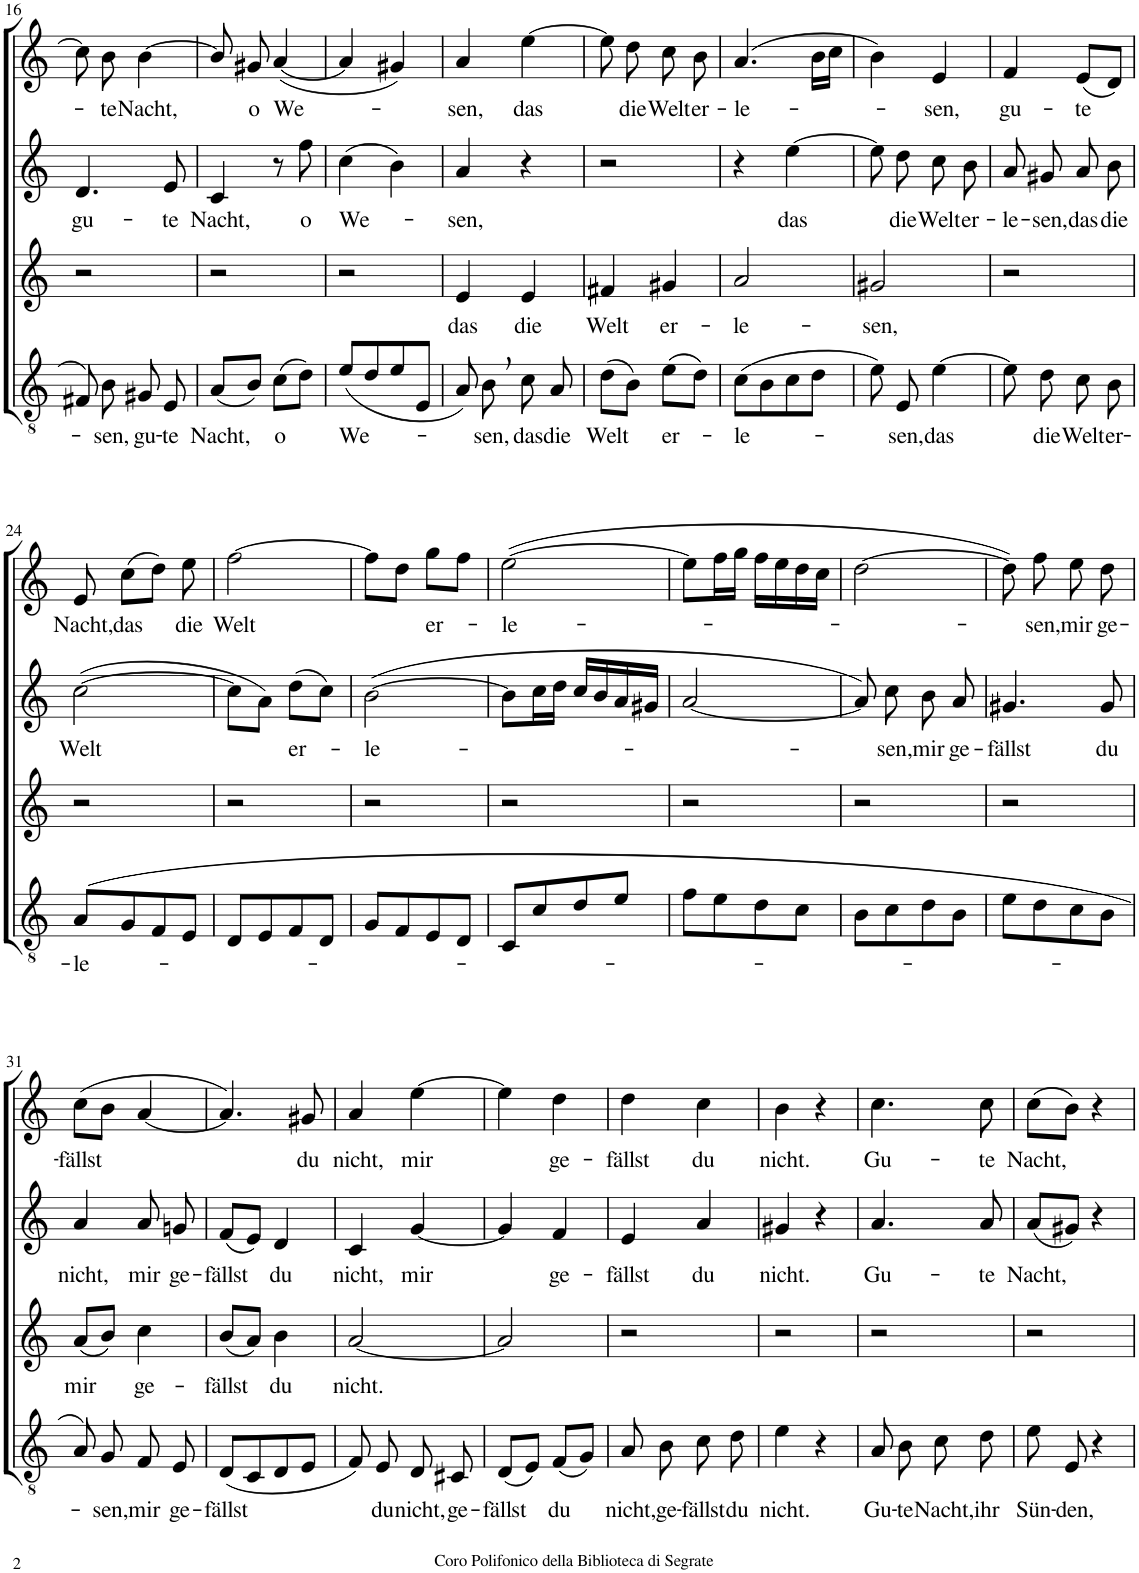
**kern	**text	**kern	**text	**kern	**text	**kern	**text
*part4	*part4	*part3	*part3	*part2	*part2	*part1	*part1
*staff4	*staff4	*staff3	*staff3	*staff2	*staff2	*staff1	*staff1
*I"Tenori	*	*I"Contralti	*	*I"Soprani II	*	*I"Soprani I	*
!!LO:PB:g=z
*clefGv2	*	*clefG2	*	*clefG2	*	*clefG2	*
*	*	*	*	*Trd1c2	*	*Trd1c2	*
*k[]	*	*k[]	*	*k[]	*	*k[]	*
*M2/4	*	*M2/4	*	*M2/4	*	*M2/4	*
=16	=16	=16	=16	=16	=16	=16	=16
!	!	!	!	!	!LO:LY:b	!	!
8F#X/	.	2r	.	4.d/	gu-	8cc\]	.
!	!LO:LY:b	!	!	!	!	!	!LO:LY:b
8B\	-sen,	.	.	.	.	8b\	-te
!	!LO:LY:b	!	!	!	!	!	!LO:LY:b
8G#X/	gu-	.	.	.	.	[4b\	Nacht,
!	!LO:LY:b	!	!	!	!LO:LY:b	!	!
8E/	-te	.	.	8e/	-te	.	.
=17	=17	=17	=17	=17	=17	=17	=17
!	!LO:LY:b	!	!	!	!LO:LY:b	!	!
(8A/L	Nacht,	2r	.	4c/	Nacht,	8b/]	.
!	!	!	!	!	!	!	!LO:LY:b
8B/J)	.	.	.	.	.	8g#X/	o
!	!LO:LY:b	!	!	!	!	!	!LO:LY:b
(8c\L	o	.	.	8r	.	([4a/	We-
!	!	!	!	!	!LO:LY:b	!	!
8d\J)	.	.	.	8ff\	o	.	.
=18	=18	=18	=18	=18	=18	=18	=18
!	!LO:LY:b	!	!	!	!LO:LY:b	!	!
(8e/L	We-	2r	.	(4cc\	We-	4a/]	.
8d/	.	.	.	.	.	.	.
8e/	.	.	.	4b\)	.	4g#X/)	.
8E/J	.	.	.	.	.	.	.
=19	=19	=19	=19	=19	=19	=19	=19
!	!	!	!LO:LY:b	!	!LO:LY:b	!	!LO:LY:b
8A/)	.	4e/	das	4a/	-sen,	4a/	-sen,
!	!LO:LY:b	!	!	!	!	!	!
8B,\	-sen,	.	.	.	.	.	.
!	!LO:LY:b	!	!LO:LY:b	!	!	!	!LO:LY:b
8c\	das	4e/	die	4r	.	[4ee\	das
!	!LO:LY:b	!	!	!	!	!	!
8A/	die	.	.	.	.	.	.
=20	=20	=20	=20	=20	=20	=20	=20
!	!LO:LY:b	!	!LO:LY:b	!	!	!	!
(8d\L	Welt	4f#X/	Welt	2r	.	8ee\]	.
!	!	!	!	!	!	!	!LO:LY:b
8B\J)	.	.	.	.	.	8dd\	die
!	!LO:LY:b	!	!LO:LY:b	!	!	!	!LO:LY:b
(8e\L	er-	4g#X/	er-	.	.	8cc\	Welt
!	!	!	!	!	!	!	!LO:LY:b
8d\J)	.	.	.	.	.	8b\	er-
=21	=21	=21	=21	=21	=21	=21	=21
!	!LO:LY:b	!	!LO:LY:b	!	!	!	!LO:LY:b
(8c\L	-le-	2a/	-le-	4r	.	(4.a/	-le-
8B\	.	.	.	.	.	.	.
!	!	!	!	!	!LO:LY:b	!	!
8c\	.	.	.	[4ee\	das	.	.
8d\J	.	.	.	.	.	16b\LL	.
.	.	.	.	.	.	16cc\JJ	.
=22	=22	=22	=22	=22	=22	=22	=22
!	!	!	!LO:LY:b	!	!	!	!
8e\)	.	2g#X/	-sen,	8ee\]	.	4b\)	.
!	!LO:LY:b	!	!	!	!LO:LY:b	!	!
8E/	-sen,	.	.	8dd\	die	.	.
!	!LO:LY:b	!	!	!	!LO:LY:b	!	!LO:LY:b
[4e\	das	.	.	8cc\	Welt	4e/	-sen,
!	!	!	!	!	!LO:LY:b	!	!
.	.	.	.	8b\	er-	.	.
=23	=23	=23	=23	=23	=23	=23	=23
!	!	!	!	!	!LO:LY:b	!	!LO:LY:b
8e\]	.	2r	.	8a/	-le-	4f/	gu-
!	!LO:LY:b	!	!	!	!LO:LY:b	!	!
8d\	die	.	.	8g#X/	-sen,	.	.
!	!LO:LY:b	!	!	!	!LO:LY:b	!	!LO:LY:b
8c\	Welt	.	.	8a/	das	(8e/L	-te
!	!LO:LY:b	!	!	!	!LO:LY:b	!	!
8B\	er-	.	.	8b\	die	8d/J)	.
!!LO:LB:g=z
=24	=24	=24	=24	=24	=24	=24	=24
!	!LO:LY:b	!	!	!	!LO:LY:b	!	!LO:LY:b
(8A/L	-le-	2r	.	([2cc\	Welt	8e/	Nacht,
!	!	!	!	!	!	!	!LO:LY:b
8G/	.	.	.	.	.	(8cc\L	das
8F/	.	.	.	.	.	8dd\J)	.
!	!	!	!	!	!	!	!LO:LY:b
8E/J	.	.	.	.	.	8ee\	die
=25	=25	=25	=25	=25	=25	=25	=25
!	!	!	!	!	!	!	!LO:LY:b
8D/L	.	2r	.	8cc\L]	.	[2ff\	Welt
8E/	.	.	.	8a\J)	.	.	.
!	!	!	!	!	!LO:LY:b	!	!
8F/	.	.	.	(8dd\L	er-	.	.
8D/J	.	.	.	8cc\J)	.	.	.
=26	=26	=26	=26	=26	=26	=26	=26
!	!	!	!	!	!LO:LY:b	!	!
8G/L	.	2r	.	([2b\	-le-	8ff\L]	.
8F/	.	.	.	.	.	8dd\J	.
!	!	!	!	!	!	!	!LO:LY:b
8E/	.	.	.	.	.	8gg\L	er-
8D/J	.	.	.	.	.	8ff\J	.
=27	=27	=27	=27	=27	=27	=27	=27
!	!	!	!	!	!	!	!LO:LY:b
8C/L	.	2r	.	8b\L]	.	([2ee\	-le-
8c/	.	.	.	16cc\L	.	.	.
.	.	.	.	16dd\JJ	.	.	.
8d/	.	.	.	16cc/LL	.	.	.
.	.	.	.	16b/	.	.	.
8e/J	.	.	.	16a/	.	.	.
.	.	.	.	16g#X/JJ	.	.	.
=28	=28	=28	=28	=28	=28	=28	=28
8f\L	.	2r	.	[2a/	.	8ee\L]	.
8e\	.	.	.	.	.	16ff\L	.
.	.	.	.	.	.	16gg\JJ	.
8d\	.	.	.	.	.	16ff\LL	.
.	.	.	.	.	.	16ee\	.
8c\J	.	.	.	.	.	16dd\	.
.	.	.	.	.	.	16cc\JJ	.
=29	=29	=29	=29	=29	=29	=29	=29
8B\L	.	2r	.	8a/])	.	[2dd\	.
!	!	!	!	!	!LO:LY:b	!	!
8c\	.	.	.	8cc\	-sen,	.	.
!	!	!	!	!	!LO:LY:b	!	!
8d\	.	.	.	8b\	mir	.	.
!	!	!	!	!	!LO:LY:b	!	!
8B\J	.	.	.	8a/	ge-	.	.
=30	=30	=30	=30	=30	=30	=30	=30
!	!	!	!	!	!LO:LY:b	!	!
8e\L	.	2r	.	4.g#X/	-fällst	8dd\])	.
!	!	!	!	!	!	!	!LO:LY:b
8d\	.	.	.	.	.	8ff\	-sen,
!	!	!	!	!	!	!	!LO:LY:b
8c\	.	.	.	.	.	8ee\	mir
!	!	!	!	!	!LO:LY:b	!	!LO:LY:b
8B\J	.	.	.	8g#/	du	8dd\	ge-
!!LO:LB:g=z
=31	=31	=31	=31	=31	=31	=31	=31
!	!	!	!LO:LY:b	!	!LO:LY:b	!	!LO:LY:b
8A/)	.	(8a/L	mir	4a/	nicht,	(8cc\L	-fällst
!	!LO:LY:b	!	!	!	!	!	!
8G/	-sen,	8b/J)	.	.	.	8b\J	.
!	!LO:LY:b	!	!LO:LY:b	!	!LO:LY:b	!	!
8F/	mir	4cc\	ge-	8a/	mir	[4a/	.
!	!LO:LY:b	!	!	!	!LO:LY:b	!	!
8E/	ge-	.	.	8gn/	ge-	.	.
=32	=32	=32	=32	=32	=32	=32	=32
!	!LO:LY:b	!	!LO:LY:b	!	!LO:LY:b	!	!
(8D/L	-fällst	(8b/L	-fällst	(8f/L	-fällst	4.a/])	.
8C/	.	8a/J)	.	8e/J)	.	.	.
!	!	!	!LO:LY:b	!	!LO:LY:b	!	!
8D/	.	4b\	du	4d/	du	.	.
!	!	!	!	!	!	!	!LO:LY:b
8E/J	.	.	.	.	.	8g#X/	du
=33	=33	=33	=33	=33	=33	=33	=33
!	!	!	!LO:LY:b	!	!LO:LY:b	!	!LO:LY:b
8F/)	.	[2a/	nicht.	4c/	nicht,	4a/	nicht,
!	!LO:LY:b	!	!	!	!	!	!
8E/	du	.	.	.	.	.	.
!	!LO:LY:b	!	!	!	!LO:LY:b	!	!LO:LY:b
8D/	nicht,	.	.	[4g/	mir	[4ee\	mir
!	!LO:LY:b	!	!	!	!	!	!
8C#X/	ge-	.	.	.	.	.	.
=34	=34	=34	=34	=34	=34	=34	=34
!	!LO:LY:b	!	!	!	!	!	!
(8D/L	-fällst	2a/]	.	4g/]	.	4ee\]	.
8E/J)	.	.	.	.	.	.	.
!	!LO:LY:b	!	!	!	!LO:LY:b	!	!LO:LY:b
(8F/L	du	.	.	4f/	ge-	4dd\	ge-
8G/J)	.	.	.	.	.	.	.
=35	=35	=35	=35	=35	=35	=35	=35
!	!LO:LY:b	!	!	!	!LO:LY:b	!	!LO:LY:b
8A/	nicht,	2r	.	4e/	-fällst	4dd\	-fällst
!	!LO:LY:b	!	!	!	!	!	!
8B\	ge-	.	.	.	.	.	.
!	!LO:LY:b	!	!	!	!LO:LY:b	!	!LO:LY:b
8c\	-fällst	.	.	4a/	du	4cc\	du
!	!LO:LY:b	!	!	!	!	!	!
8d\	du	.	.	.	.	.	.
=36	=36	=36	=36	=36	=36	=36	=36
!	!LO:LY:b	!	!	!	!LO:LY:b	!	!LO:LY:b
4e\	nicht.	2r	.	4g#X/	nicht.	4b\	nicht.
4r	.	.	.	4r	.	4r	.
=37	=37	=37	=37	=37	=37	=37	=37
!	!LO:LY:b	!	!	!	!LO:LY:b	!	!LO:LY:b
8A/	Gu-	2r	.	4.a/	Gu-	4.cc\	Gu-
!	!LO:LY:b	!	!	!	!	!	!
8B\	-te	.	.	.	.	.	.
!	!LO:LY:b	!	!	!	!	!	!
8c\	Nacht,	.	.	.	.	.	.
!	!LO:LY:b	!	!	!	!LO:LY:b	!	!LO:LY:b
8d\	ihr	.	.	8a/	-te	8cc\	-te
=38	=38	=38	=38	=38	=38	=38	=38
!	!LO:LY:b	!	!	!	!LO:LY:b	!	!LO:LY:b
8e\	Sün-	2r	.	(8a/L	Nacht,	(8cc\L	Nacht,
!	!LO:LY:b	!	!	!	!	!	!
8E/	-den,	.	.	8g#X/J)	.	8b\J)	.
4r	.	.	.	4r	.	4r	.
=	=	=	=	=	=	=	=
*-	*-	*-	*-	*-	*-	*-	*-
